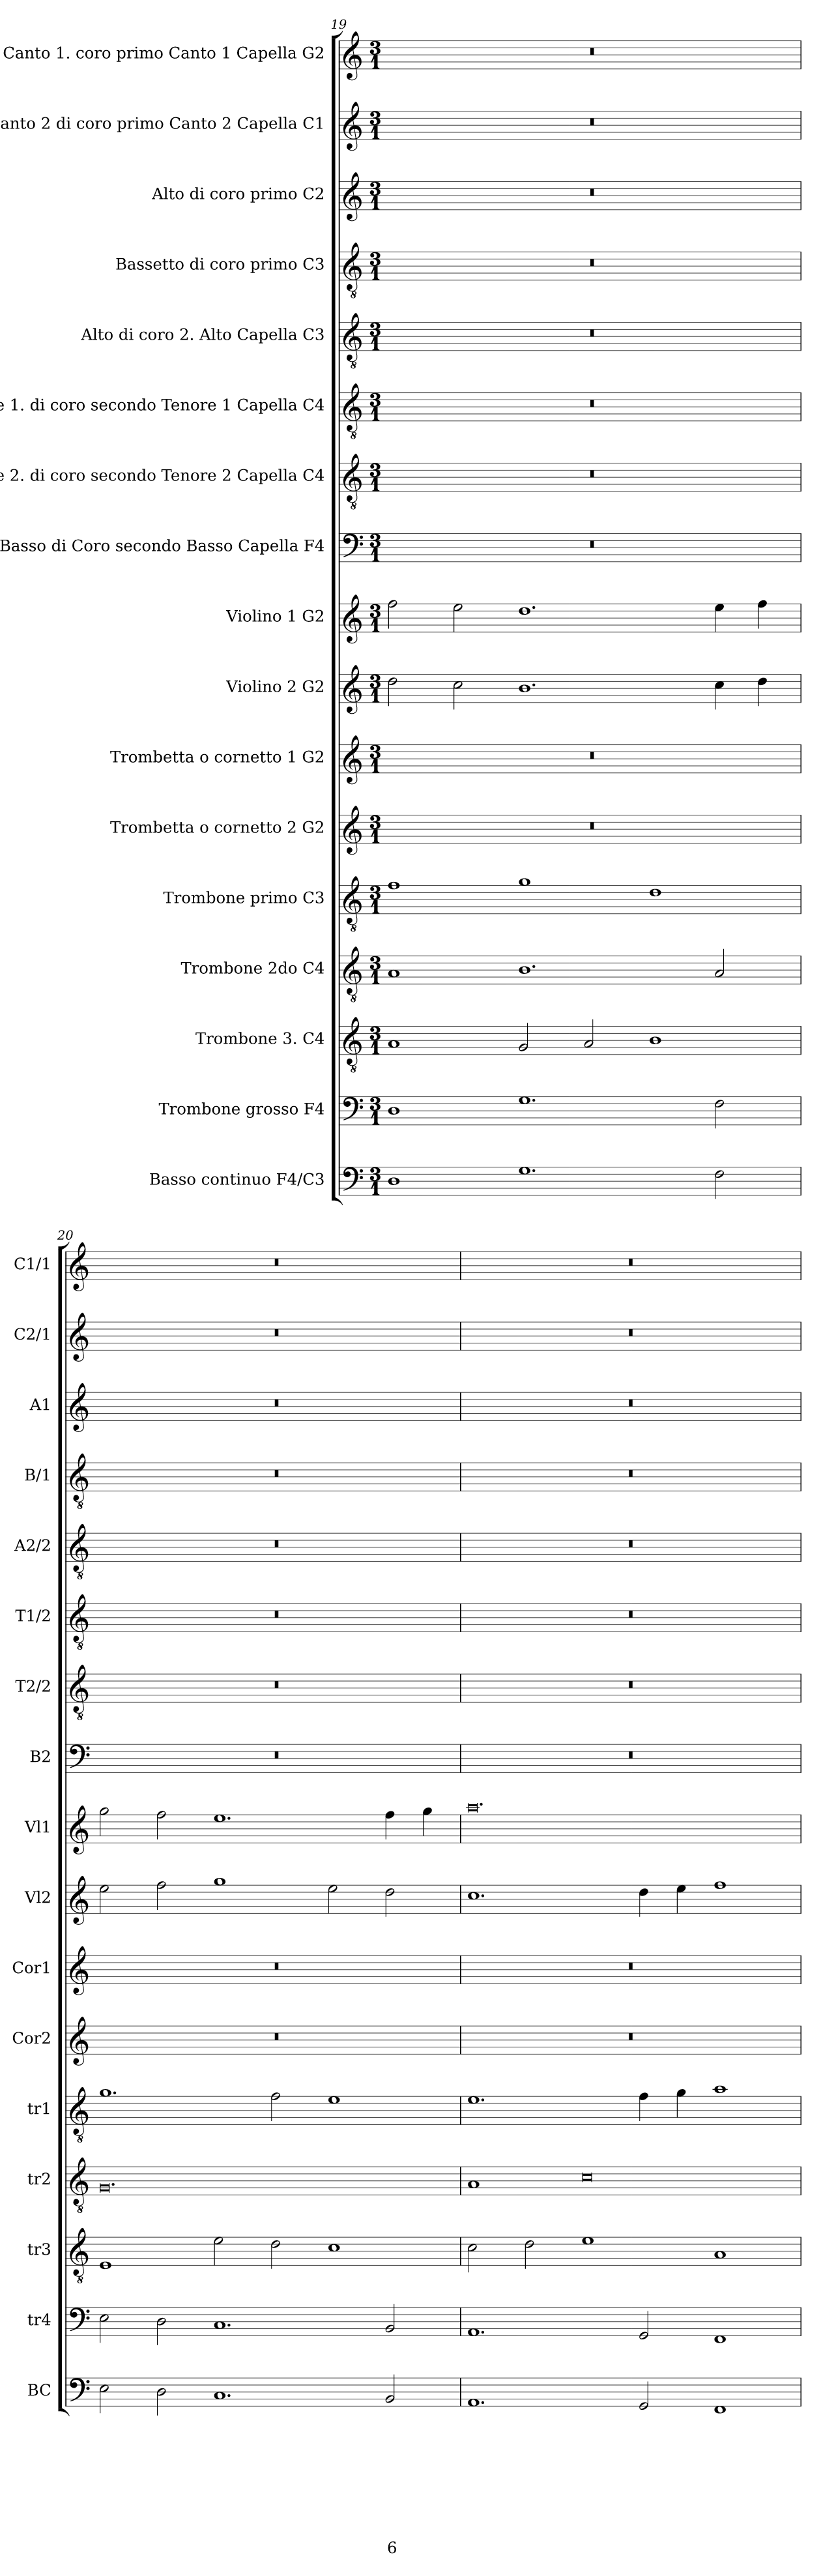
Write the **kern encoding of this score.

**kern	**text	**text	**text	**text	**text	**text	**text	**text	**text	**kern	**kern	**kern	**kern	**kern	**kern	**kern	**kern	**kern	**kern	**kern	**kern	**kern	**kern	**kern	**kern
*part17	*part17	*part17	*part17	*part17	*part17	*part17	*part17	*part17	*part17	*part16	*part15	*part14	*part13	*part12	*part11	*part10	*part9	*part8	*part7	*part6	*part5	*part4	*part3	*part2	*part1
*staff17	*staff17	*staff17	*staff17	*staff17	*staff17	*staff17	*staff17	*staff17	*staff17	*staff16	*staff15	*staff14	*staff13	*staff12	*staff11	*staff10	*staff9	*staff8	*staff7	*staff6	*staff5	*staff4	*staff3	*staff2	*staff1
*I"Basso continuo F4/C3	*	*	*	*	*	*	*	*	*	*I"Trombone grosso F4	*I"Trombone 3. C4	*I"Trombone 2do C4	*I"Trombone primo C3	*I"Trombetta o cornetto 2 G2	*I"Trombetta o cornetto 1 G2	*I"Violino 2 G2	*I"Violino 1 G2	*I"Basso di Coro secondo Basso Capella F4	*I"Tenore 2.  di coro secondo Tenore 2 Capella C4	*I"Tenore 1. di coro secondo Tenore 1 Capella C4	*I"Alto di coro 2. Alto Capella C3	*I"Bassetto di coro primo C3	*I"Alto di coro primo C2	*I"Canto 2 di coro primo Canto 2 Capella C1	*I"Canto 1. coro primo Canto 1 Capella G2
*I'BC	*	*	*	*	*	*	*	*	*	*I'tr4	*I'tr3	*I'tr2	*I'tr1	*I'Cor2	*I'Cor1	*I'Vl2	*I'Vl1	*I'B2	*I'T2/2	*I'T1/2	*I'A2/2	*I'B/1	*I'A1	*I'C2/1	*I'C1/1
*clefF4	*	*	*	*	*	*	*	*	*	*clefF4	*clefGv2	*clefGv2	*clefGv2	*clefG2	*clefG2	*clefG2	*clefG2	*clefF4	*clefGv2	*clefGv2	*clefGv2	*clefGv2	*clefG2	*clefG2	*clefG2
*k[]	*	*	*	*	*	*	*	*	*	*k[]	*k[]	*k[]	*k[]	*k[]	*k[]	*k[]	*k[]	*k[]	*k[]	*k[]	*k[]	*k[]	*k[]	*k[]	*k[]
*C:	*	*	*	*	*	*	*	*	*	*C:	*C:	*C:	*C:	*C:	*C:	*C:	*C:	*C:	*C:	*C:	*C:	*C:	*C:	*C:	*C:
*M3/1	*	*	*	*	*	*	*	*	*	*M3/1	*M3/1	*M3/1	*M3/1	*M3/1	*M3/1	*M3/1	*M3/1	*M3/1	*M3/1	*M3/1	*M3/1	*M3/1	*M3/1	*M3/1	*M3/1
=19	=19	=19	=19	=19	=19	=19	=19	=19	=19	=19	=19	=19	=19	=19	=19	=19	=19	=19	=19	=19	=19	=19	=19	=19	=19
1D	.	.	.	.	.	.	.	.	.	1D	1A	1A	1f	0.r	0.r	2dd\	2ff\	0.r	0.r	0.r	0.r	0.r	0.r	0.r	0.r
.	.	.	.	.	.	.	.	.	.	.	.	.	.	.	.	2cc\	2ee\	.	.	.	.	.	.	.	.
1.G	.	.	.	.	.	.	.	.	.	1.G	2G/	1.B	1g	.	.	1.b	1.dd	.	.	.	.	.	.	.	.
.	.	.	.	.	.	.	.	.	.	.	2A/	.	.	.	.	.	.	.	.	.	.	.	.	.	.
.	.	.	.	.	.	.	.	.	.	.	1B	.	1d	.	.	.	.	.	.	.	.	.	.	.	.
2F\	.	.	.	.	.	.	.	.	.	2F\	.	2A/	.	.	.	4cc\	4ee\	.	.	.	.	.	.	.	.
.	.	.	.	.	.	.	.	.	.	.	.	.	.	.	.	4dd\	4ff\	.	.	.	.	.	.	.	.
=20	=20	=20	=20	=20	=20	=20	=20	=20	=20	=20	=20	=20	=20	=20	=20	=20	=20	=20	=20	=20	=20	=20	=20	=20	=20
2E\	.	.	.	.	.	.	.	.	.	2E\	1E	0.G	1.g	0.r	0.r	2ee\	2gg\	0.r	0.r	0.r	0.r	0.r	0.r	0.r	0.r
2D\	.	.	.	.	.	.	.	.	.	2D\	.	.	.	.	.	2ff\	2ff\	.	.	.	.	.	.	.	.
1.C	.	.	.	.	.	.	.	.	.	1.C	2e\	.	.	.	.	1gg	1.ee	.	.	.	.	.	.	.	.
.	.	.	.	.	.	.	.	.	.	.	2d\	.	2f\	.	.	.	.	.	.	.	.	.	.	.	.
.	.	.	.	.	.	.	.	.	.	.	1c	.	1e	.	.	2ee\	.	.	.	.	.	.	.	.	.
!	!	!	!	!	!	!	!	!	!LO:LY:b	!	!	!	!	!	!	!	!	!	!	!	!	!	!	!	!
2BB/	.	.	.	.	.	.	.	.	6	2BB/	.	.	.	.	.	2dd\	4ff\	.	.	.	.	.	.	.	.
.	.	.	.	.	.	.	.	.	.	.	.	.	.	.	.	.	4gg\	.	.	.	.	.	.	.	.
!!LO:LB:g=z
=21	=21	=21	=21	=21	=21	=21	=21	=21	=21	=21	=21	=21	=21	=21	=21	=21	=21	=21	=21	=21	=21	=21	=21	=21	=21
1.AA	.	.	.	.	.	.	.	.	.	1.AA	2c\	1A	1.e	0.r	0.r	1.cc	0.aa	0.r	0.r	0.r	0.r	0.r	0.r	0.r	0.r
.	.	.	.	.	.	.	.	.	.	.	2d\	.	.	.	.	.	.	.	.	.	.	.	.	.	.
.	.	.	.	.	.	.	.	.	.	.	1e	0c	.	.	.	.	.	.	.	.	.	.	.	.	.
2GG/	.	.	.	.	.	.	.	.	.	2GG/	.	.	4f\	.	.	4dd\	.	.	.	.	.	.	.	.	.
.	.	.	.	.	.	.	.	.	.	.	.	.	4g\	.	.	4ee\	.	.	.	.	.	.	.	.	.
1FF	.	.	.	.	.	.	.	.	.	1FF	1A	.	1a	.	.	1ff	.	.	.	.	.	.	.	.	.
=	=	=	=	=	=	=	=	=	=	=	=	=	=	=	=	=	=	=	=	=	=	=	=	=	=
*-	*-	*-	*-	*-	*-	*-	*-	*-	*-	*-	*-	*-	*-	*-	*-	*-	*-	*-	*-	*-	*-	*-	*-	*-	*-
